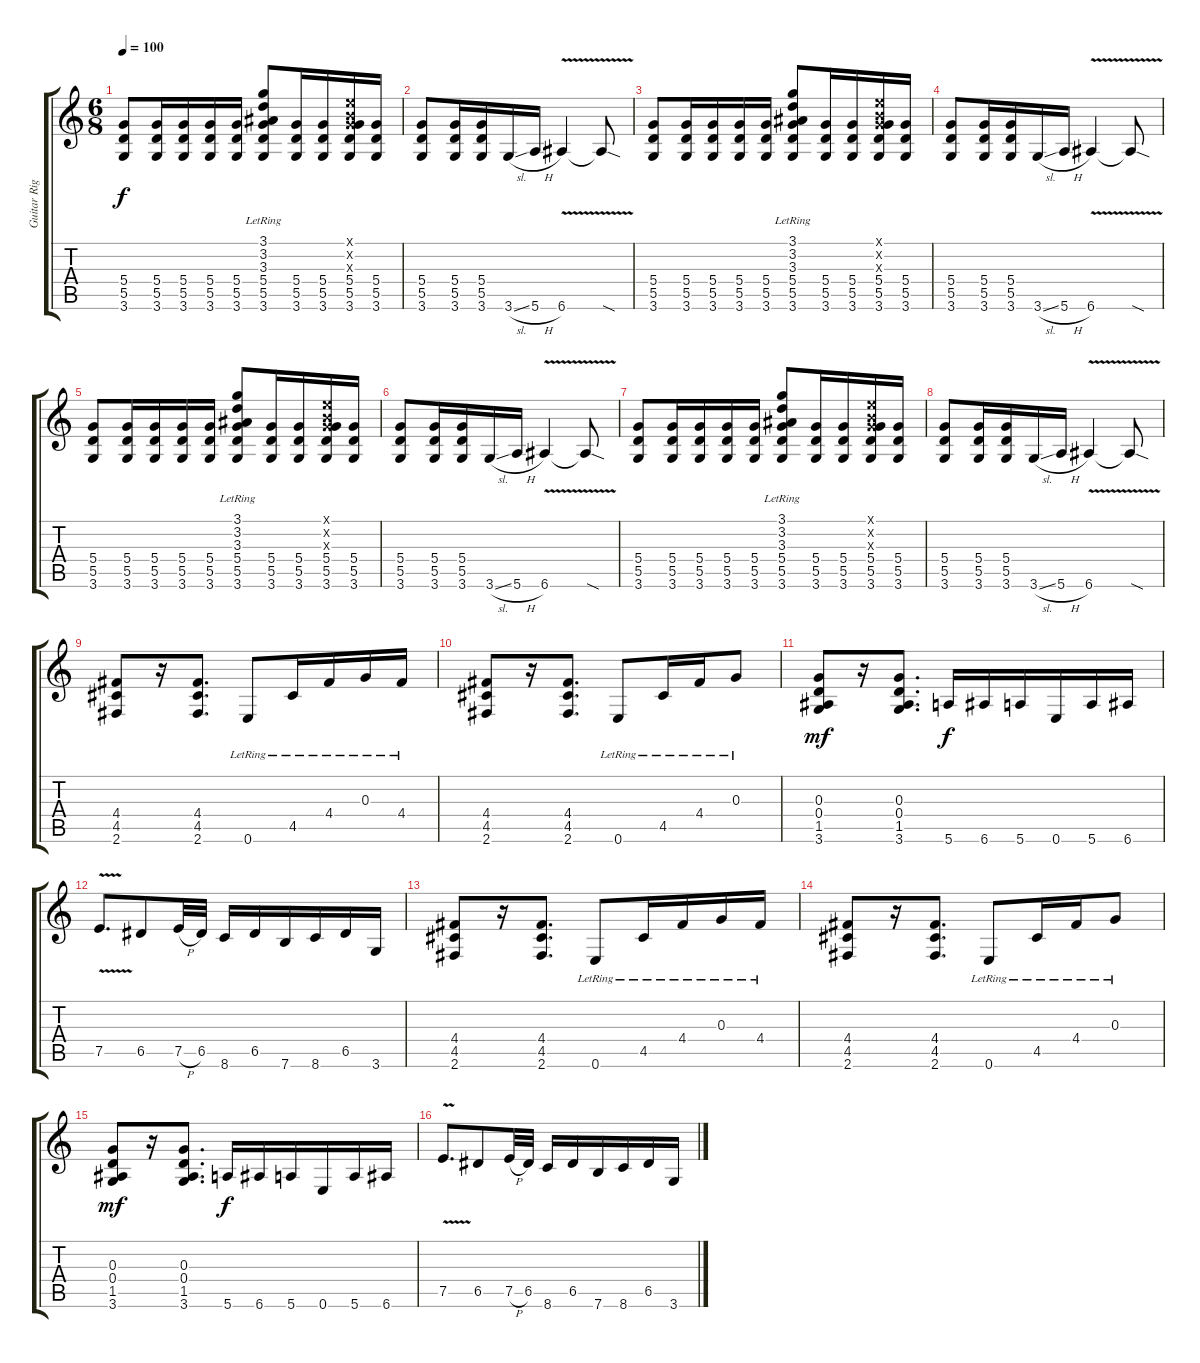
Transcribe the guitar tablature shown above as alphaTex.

\track ("Guitar Right" "Guitar Rig") {instrument distortionguitar}
\staff {score tabs}
\tuning (E4 B3 G3 D3 A2 E2) {hide}
\ts (6 8)
\tempo 100
\clef g2
\ks c
(5.4 5.5 3.6).8{dy f} (5.4 5.5 3.6).16 (5.4 5.5 3.6).16 (5.4 5.5 3.6).16 (5.4 5.5 3.6).16 (3.1{lr} 3.2{lr} 3.3{lr} 5.4 5.5 3.6).8 (5.4 5.5 3.6).16 (5.4 5.5 3.6).16 (0.1{x} 0.2{x} 0.3{x} 5.4 5.5 3.6).16 (5.4 5.5 3.6).16 |
(5.4 5.5 3.6).8 (5.4 5.5 3.6).16 (5.4 5.5 3.6).16 3.6{sl}.16 5.6{h}.16 6.6{v}.4 6.6{v sod t}.8 |
(5.4 5.5 3.6).8 (5.4 5.5 3.6).16 (5.4 5.5 3.6).16 (5.4 5.5 3.6).16 (5.4 5.5 3.6).16 (3.1{lr} 3.2{lr} 3.3{lr} 5.4 5.5 3.6).8 (5.4 5.5 3.6).16 (5.4 5.5 3.6).16 (0.1{x} 0.2{x} 0.3{x} 5.4 5.5 3.6).16 (5.4 5.5 3.6).16 |
(5.4 5.5 3.6).8 (5.4 5.5 3.6).16 (5.4 5.5 3.6).16 3.6{sl}.16 5.6{h}.16 6.6{v}.4 6.6{v sod t}.8 |
(5.4 5.5 3.6).8 (5.4 5.5 3.6).16 (5.4 5.5 3.6).16 (5.4 5.5 3.6).16 (5.4 5.5 3.6).16 (3.1{lr} 3.2{lr} 3.3{lr} 5.4 5.5 3.6).8 (5.4 5.5 3.6).16 (5.4 5.5 3.6).16 (0.1{x} 0.2{x} 0.3{x} 5.4 5.5 3.6).16 (5.4 5.5 3.6).16 |
(5.4 5.5 3.6).8 (5.4 5.5 3.6).16 (5.4 5.5 3.6).16 3.6{sl}.16 5.6{h}.16 6.6{v}.4 6.6{v sod t}.8 |
(5.4 5.5 3.6).8 (5.4 5.5 3.6).16 (5.4 5.5 3.6).16 (5.4 5.5 3.6).16 (5.4 5.5 3.6).16 (3.1{lr} 3.2{lr} 3.3{lr} 5.4 5.5 3.6).8 (5.4 5.5 3.6).16 (5.4 5.5 3.6).16 (0.1{x} 0.2{x} 0.3{x} 5.4 5.5 3.6).16 (5.4 5.5 3.6).16 |
(5.4 5.5 3.6).8 (5.4 5.5 3.6).16 (5.4 5.5 3.6).16 3.6{sl}.16 5.6{h}.16 6.6{v}.4 6.6{v sod t}.8 |
(4.4 4.5 2.6).8 r.16 (4.4 4.5 2.6).8{d} 0.6{lr}.8 4.5{lr}.16 4.4{lr}.16 0.3{lr}.16 4.4{lr}.16 |
(4.4 4.5 2.6).8 r.16 (4.4 4.5 2.6).8{d} 0.6{lr}.8 4.5{lr}.16 4.4{lr}.16 0.3{lr}.8 |
(0.3 0.4 1.5 3.6).8{dy mf} r.16 (0.3 0.4 1.5 3.6).8{d} 5.6.16{dy f} 6.6.16 5.6.16 0.6.16 5.6.16 6.6.16 |
7.5{v}.8{d} 6.5.8 7.5{h}.32 6.5.32 8.6.16 6.5.16 7.6.16 8.6.16 6.5.16 3.6.16 |
(4.4 4.5 2.6).8 r.16 (4.4 4.5 2.6).8{d} 0.6{lr}.8 4.5{lr}.16 4.4{lr}.16 0.3{lr}.16 4.4{lr}.16 |
(4.4 4.5 2.6).8 r.16 (4.4 4.5 2.6).8{d} 0.6{lr}.8 4.5{lr}.16 4.4{lr}.16 0.3{lr}.8 |
(0.3 0.4 1.5 3.6).8{dy mf} r.16 (0.3 0.4 1.5 3.6).8{d} 5.6.16{dy f} 6.6.16 5.6.16 0.6.16 5.6.16 6.6.16 |
7.5{v}.8{d} 6.5.8 7.5{h}.32 6.5.32 8.6.16 6.5.16 7.6.16 8.6.16 6.5.16 3.6.16
